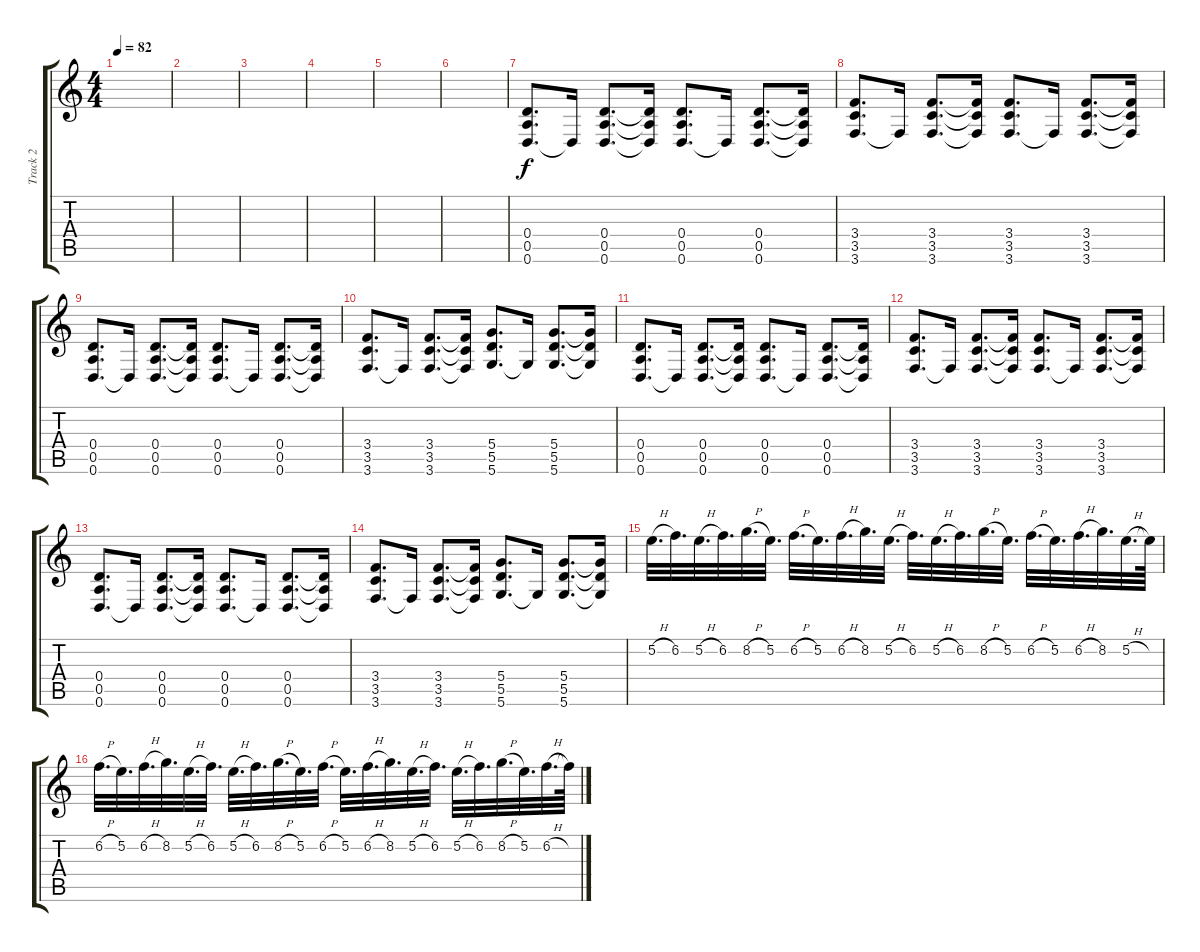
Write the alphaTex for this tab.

\track ("Track 2" "Track 2") {instrument overdrivenguitar}
\staff {score tabs}
\tuning (E4 B3 G3 D3 A2 D2) {hide}
\ts (4 4)
\tempo 82
\clef g2
\ks c
|
|
|
|
|
|
(0.4 0.5 0.6).8{d} 0.6{t}.16 (0.4 0.5 0.6).8{d} (0.4{t} 0.5{t} 0.6{t}).16 (0.4 0.5 0.6).8{d} 0.6{t}.16 (0.4 0.5 0.6).8{d} (0.4{t} 0.5{t} 0.6{t}).16 |
(3.4 3.5 3.6).8{d} 3.6{t}.16 (3.4 3.5 3.6).8{d} (3.4{t} 3.5{t} 3.6{t}).16 (3.4 3.5 3.6).8{d} 3.6{t}.16 (3.4 3.5 3.6).8{d} (3.4{t} 3.5{t} 3.6{t}).16 |
(0.4 0.5 0.6).8{d} 0.6{t}.16 (0.4 0.5 0.6).8{d} (0.4{t} 0.5{t} 0.6{t}).16 (0.4 0.5 0.6).8{d} 0.6{t}.16 (0.4 0.5 0.6).8{d} (0.4{t} 0.5{t} 0.6{t}).16 |
(3.4 3.5 3.6).8{d} 3.6{t}.16 (3.4 3.5 3.6).8{d} (3.4{t} 3.5{t} 3.6{t}).16 (5.4 5.5 5.6).8{d} 5.6{t}.16 (5.4 5.5 5.6).8{d} (5.4{t} 5.5{t} 5.6{t}).16 |
(0.4 0.5 0.6).8{d} 0.6{t}.16 (0.4 0.5 0.6).8{d} (0.4{t} 0.5{t} 0.6{t}).16 (0.4 0.5 0.6).8{d} 0.6{t}.16 (0.4 0.5 0.6).8{d} (0.4{t} 0.5{t} 0.6{t}).16 |
(3.4 3.5 3.6).8{d} 3.6{t}.16 (3.4 3.5 3.6).8{d} (3.4{t} 3.5{t} 3.6{t}).16 (3.4 3.5 3.6).8{d} 3.6{t}.16 (3.4 3.5 3.6).8{d} (3.4{t} 3.5{t} 3.6{t}).16 |
(0.4 0.5 0.6).8{d} 0.6{t}.16 (0.4 0.5 0.6).8{d} (0.4{t} 0.5{t} 0.6{t}).16 (0.4 0.5 0.6).8{d} 0.6{t}.16 (0.4 0.5 0.6).8{d} (0.4{t} 0.5{t} 0.6{t}).16 |
(3.4 3.5 3.6).8{d} 3.6{t}.16 (3.4 3.5 3.6).8{d} (3.4{t} 3.5{t} 3.6{t}).16 (5.4 5.5 5.6).8{d} 5.6{t}.16 (5.4 5.5 5.6).8{d} (5.4{t} 5.5{t} 5.6{t}).16 |
5.2{h}.32{d} 6.2.32{d} 5.2{h}.32{d} 6.2.32{d} 8.2{h}.32{d} 5.2.32{d} 6.2{h}.32{d} 5.2.32{d} 6.2{h}.32{d} 8.2.32{d} 5.2{h}.32{d} 6.2.32{d} 5.2{h}.32{d} 6.2.32{d} 8.2{h}.32{d} 5.2.32{d} 6.2{h}.32{d} 5.2.32{d} 6.2{h}.32{d} 8.2.32{d} 5.2{h}.32{d} 5.2{t}.64 |
6.2{h}.32{d} 5.2.32{d} 6.2{h}.32{d} 8.2.32{d} 5.2{h}.32{d} 6.2.32{d} 5.2{h}.32{d} 6.2.32{d} 8.2{h}.32{d} 5.2.32{d} 6.2{h}.32{d} 5.2.32{d} 6.2{h}.32{d} 8.2.32{d} 5.2{h}.32{d} 6.2.32{d} 5.2{h}.32{d} 6.2.32{d} 8.2{h}.32{d} 5.2.32{d} 6.2{h}.32{d} 6.2{t}.64
